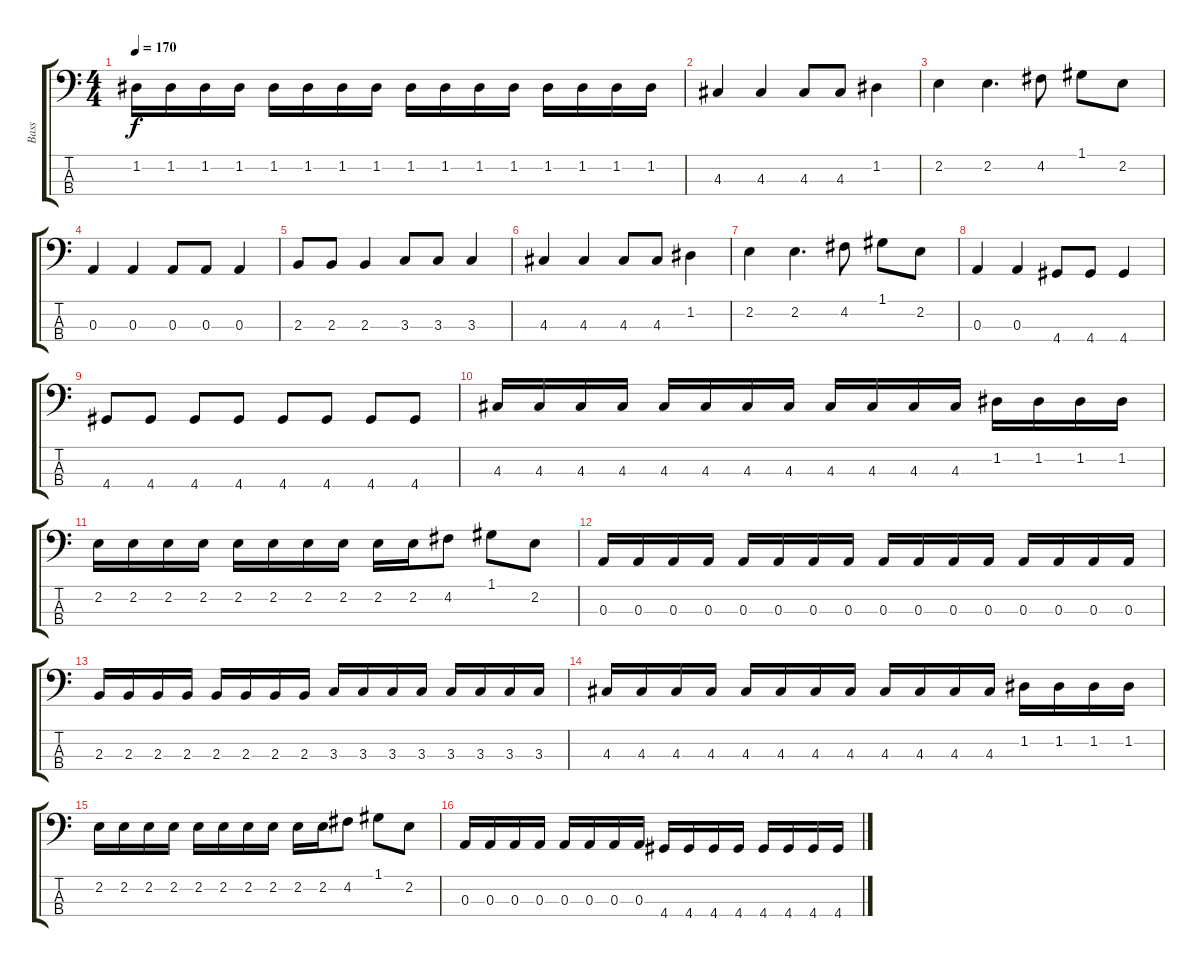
\track ("Bass" "Bass") {instrument electricbassfinger}
\staff {score tabs}
\tuning (G2 D2 A1 E1) {hide}
\ts (4 4)
\tempo 170
\clef f4
\ks c
1.2.16{dy f} 1.2.16 1.2.16 1.2.16 1.2.16 1.2.16 1.2.16 1.2.16 1.2.16 1.2.16 1.2.16 1.2.16 1.2.16 1.2.16 1.2.16 1.2.16 |
4.3.4 4.3.4 4.3.8 4.3.8 1.2.4 |
2.2.4 2.2.4{d} 4.2.8 1.1.8 2.2.8 |
0.3.4 0.3.4 0.3.8 0.3.8 0.3.4 |
2.3.8 2.3.8 2.3.4 3.3.8 3.3.8 3.3.4 |
4.3.4 4.3.4 4.3.8 4.3.8 1.2.4 |
2.2.4 2.2.4{d} 4.2.8 1.1.8 2.2.8 |
0.3.4 0.3.4 4.4.8 4.4.8 4.4.4 |
4.4.8 4.4.8 4.4.8 4.4.8 4.4.8 4.4.8 4.4.8 4.4.8 |
4.3.16 4.3.16 4.3.16 4.3.16 4.3.16 4.3.16 4.3.16 4.3.16 4.3.16 4.3.16 4.3.16 4.3.16 1.2.16 1.2.16 1.2.16 1.2.16 |
2.2.16 2.2.16 2.2.16 2.2.16 2.2.16 2.2.16 2.2.16 2.2.16 2.2.16 2.2.16 4.2.8 1.1.8 2.2.8 |
0.3.16 0.3.16 0.3.16 0.3.16 0.3.16 0.3.16 0.3.16 0.3.16 0.3.16 0.3.16 0.3.16 0.3.16 0.3.16 0.3.16 0.3.16 0.3.16 |
2.3.16 2.3.16 2.3.16 2.3.16 2.3.16 2.3.16 2.3.16 2.3.16 3.3.16 3.3.16 3.3.16 3.3.16 3.3.16 3.3.16 3.3.16 3.3.16 |
4.3.16 4.3.16 4.3.16 4.3.16 4.3.16 4.3.16 4.3.16 4.3.16 4.3.16 4.3.16 4.3.16 4.3.16 1.2.16 1.2.16 1.2.16 1.2.16 |
2.2.16 2.2.16 2.2.16 2.2.16 2.2.16 2.2.16 2.2.16 2.2.16 2.2.16 2.2.16 4.2.8 1.1.8 2.2.8 |
0.3.16 0.3.16 0.3.16 0.3.16 0.3.16 0.3.16 0.3.16 0.3.16 4.4.16 4.4.16 4.4.16 4.4.16 4.4.16 4.4.16 4.4.16 4.4.16
